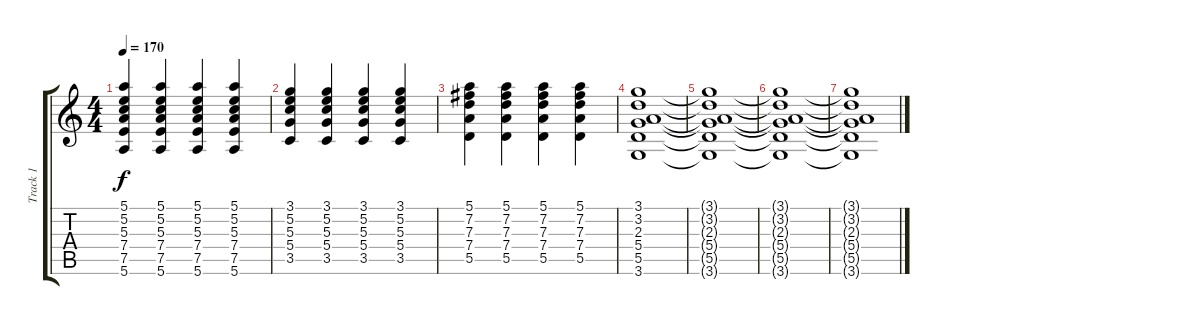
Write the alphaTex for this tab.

\track ("Track 1" "Track 1") {instrument overdrivenguitar}
\staff {score tabs}
\tuning (E4 B3 G3 D3 A2 E2) {hide}
\ts (4 4)
\tempo 170
\clef g2
\ks c
(5.1 5.2 5.3 7.4 7.5 5.6).4{dy f} (5.1 5.2 5.3 7.4 7.5 5.6).4 (5.1 5.2 5.3 7.4 7.5 5.6).4 (5.1 5.2 5.3 7.4 7.5 5.6).4 |
(3.1 5.2 5.3 5.4 3.5).4 (3.1 5.2 5.3 5.4 3.5).4 (3.1 5.2 5.3 5.4 3.5).4 (3.1 5.2 5.3 5.4 3.5).4 |
(5.1 7.2 7.3 7.4 5.5).4 (5.1 7.2 7.3 7.4 5.5).4 (5.1 7.2 7.3 7.4 5.5).4 (5.1 7.2 7.3 7.4 5.5).4 |
(3.1 3.2 2.3 5.4 5.5 3.6).1 |
(3.1{t} 3.2{t} 2.3{t} 5.4{t} 5.5{t} 3.6{t}).1 |
(3.1{t} 3.2{t} 2.3{t} 5.4{t} 5.5{t} 3.6{t}).1 |
(3.1{t} 3.2{t} 2.3{t} 5.4{t} 5.5{t} 3.6{t}).1
